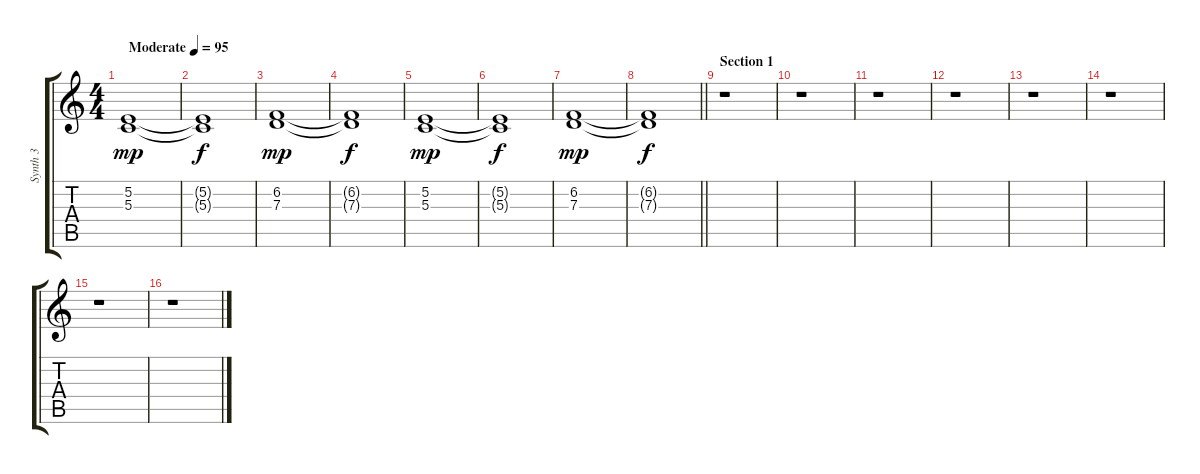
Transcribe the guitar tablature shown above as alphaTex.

\track ("Synth 3" "Synth 3") {instrument fx4atmosphere}
\staff {score tabs}
\tuning (E4 B3 G3 D3 A2 E2) {hide}
\ts (4 4)
\tempo (95 "Moderate")
\clef g2
\ks c
(5.2 5.3).1{dy mp instrument fx4atmosphere} |
(5.2{t} 5.3{t}).1{dy f} |
(6.2 7.3).1{dy mp} |
(6.2{t} 7.3{t}).1{dy f} |
(5.2 5.3).1{dy mp} |
(5.2{t} 5.3{t}).1{dy f} |
(6.2 7.3).1{dy mp} |
\barLineRight lightlight
(6.2{t} 7.3{t}).1{dy f} |
\section ("" "Section 1")
r.1 |
r.1 |
r.1 |
r.1 |
r.1 |
r.1 |
r.1 |
r.1
